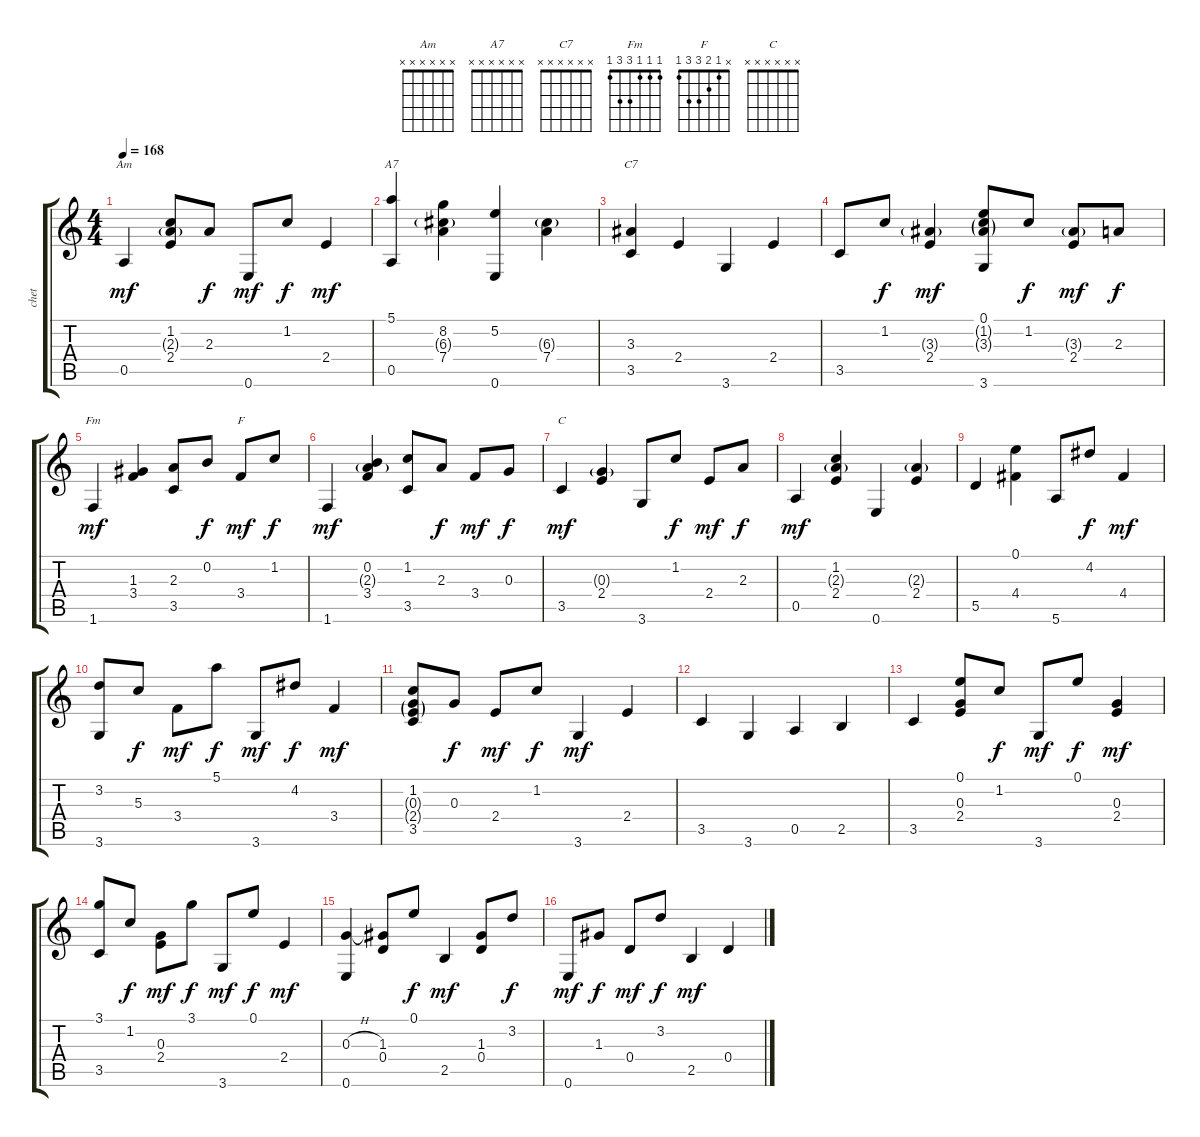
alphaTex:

\track ("chet" "chet") {instrument acousticguitarsteel}
\staff {score tabs}
\tuning (E4 B3 G3 D3 A2 E2) {hide}
\chord ("Am" x x x x x x)
\chord ("A7" x x x x x x)
\chord ("C7" x x x x x x)
\chord ("Fm" 1 1 1 3 3 1)
\chord ("F" x 1 2 3 3 1)
\chord ("C" x x x x x x)
\ts (4 4)
\tempo 168
\clef g2
\ks c
0.5.4{ch "Am" dy mf} (1.2 2.3{g} 2.4).8 2.3.8{dy f} 0.6.8{dy mf} 1.2.8{dy f} 2.4.4{dy mf} |
(5.1 0.5).4{ch "A7"} (8.2 6.3{g} 7.4).4 (5.2 0.6).4 (6.3{g} 7.4).4 |
(3.3 3.5).4{ch "C7"} 2.4.4 3.6.4 2.4.4 |
3.5.8 1.2.8{dy f} (3.3{g} 2.4).4{dy mf} (0.1 1.2{g} 3.3{g} 3.6).8 1.2.8{dy f} (3.3{g} 2.4).8{dy mf} 2.3.8{dy f} |
1.6.4{ch "Fm" dy mf} (1.3 3.4).4 (2.3 3.5).8 0.2.8{dy f} 3.4.8{ch "F" dy mf} 1.2.8{dy f} |
1.6.4{dy mf} (0.2 2.3{g} 3.4).4 (1.2 3.5).8 2.3.8{dy f} 3.4.8{dy mf} 0.3.8{dy f} |
3.5.4{ch "C" dy mf} (0.3{g} 2.4).4 3.6.8 1.2.8{dy f} 2.4.8{dy mf} 2.3.8{dy f} |
0.5.4{dy mf} (1.2 2.3{g} 2.4).4 0.6.4 (2.3{g} 2.4).4 |
5.5.4 (0.1 4.4).4 5.6.8 4.2.8{dy f} 4.4.4{dy mf} |
(3.2 3.6).8 5.3.8{dy f} 3.4.8{dy mf} 5.1.8{dy f} 3.6.8{dy mf} 4.2.8{dy f} 3.4.4{dy mf} |
(1.2 0.3{g} 2.4{g} 3.5).8 0.3.8{dy f} 2.4.8{dy mf} 1.2.8{dy f} 3.6.4{dy mf} 2.4.4 |
3.5.4 3.6.4 0.5.4 2.5.4 |
3.5.4 (0.1 0.3 2.4).8 1.2.8{dy f} 3.6.8{dy mf} 0.1.8{dy f} (0.3 2.4).4{dy mf} |
(3.1 3.5).8 1.2.8{dy f} (0.3 2.4).8{dy mf} 3.1.8{dy f} 3.6.8{dy mf} 0.1.8{dy f} 2.4.4{dy mf} |
(0.3{h} 0.6).4 (1.3 0.4).8 0.1.8{dy f} 2.5.4{dy mf} (1.3 0.4).8 3.2.8{dy f} |
0.6.8{dy mf} 1.3.8{dy f} 0.4.8{dy mf} 3.2.8{dy f} 2.5.4{dy mf} 0.4.4
